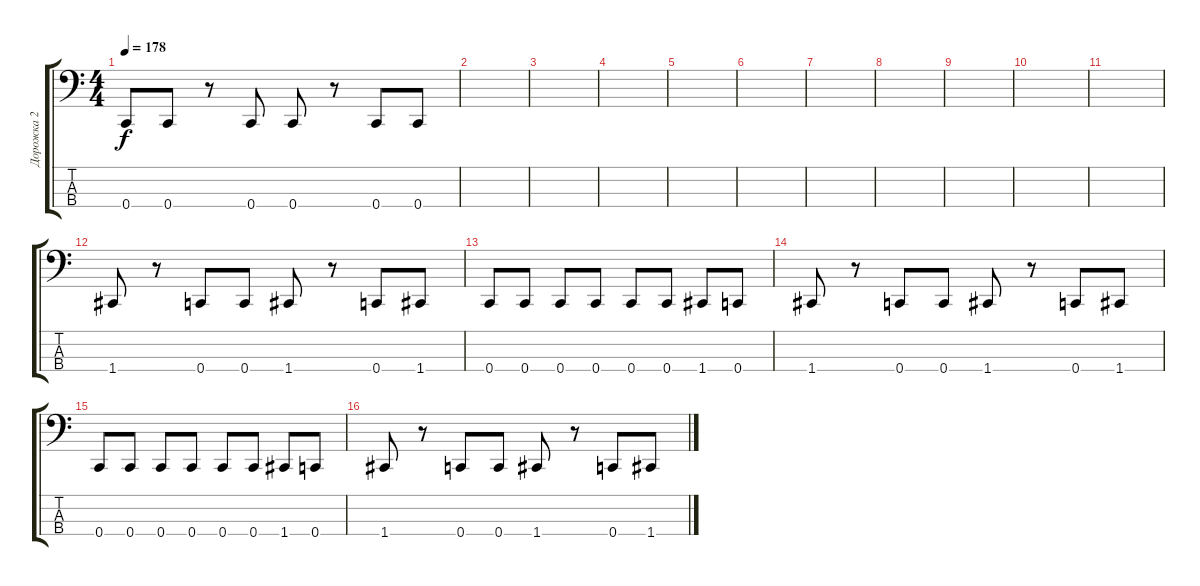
\track ("Дорожка 2" "Дорожка 2") {instrument electricbassfinger}
\staff {score tabs}
\tuning (F2 C2 G1 C1) {hide}
\ts (4 4)
\tempo 178
\clef f4
\ks c
0.4.8{dy f} 0.4.8 r.8 0.4.8 0.4.8 r.8 0.4.8 0.4.8 |
|
|
|
|
|
|
|
|
|
|
1.4.8 r.8 0.4.8 0.4.8 1.4.8 r.8 0.4.8 1.4.8 |
0.4.8 0.4.8 0.4.8 0.4.8 0.4.8 0.4.8 1.4.8 0.4.8 |
1.4.8 r.8 0.4.8 0.4.8 1.4.8 r.8 0.4.8 1.4.8 |
0.4.8 0.4.8 0.4.8 0.4.8 0.4.8 0.4.8 1.4.8 0.4.8 |
1.4.8 r.8 0.4.8 0.4.8 1.4.8 r.8 0.4.8 1.4.8
